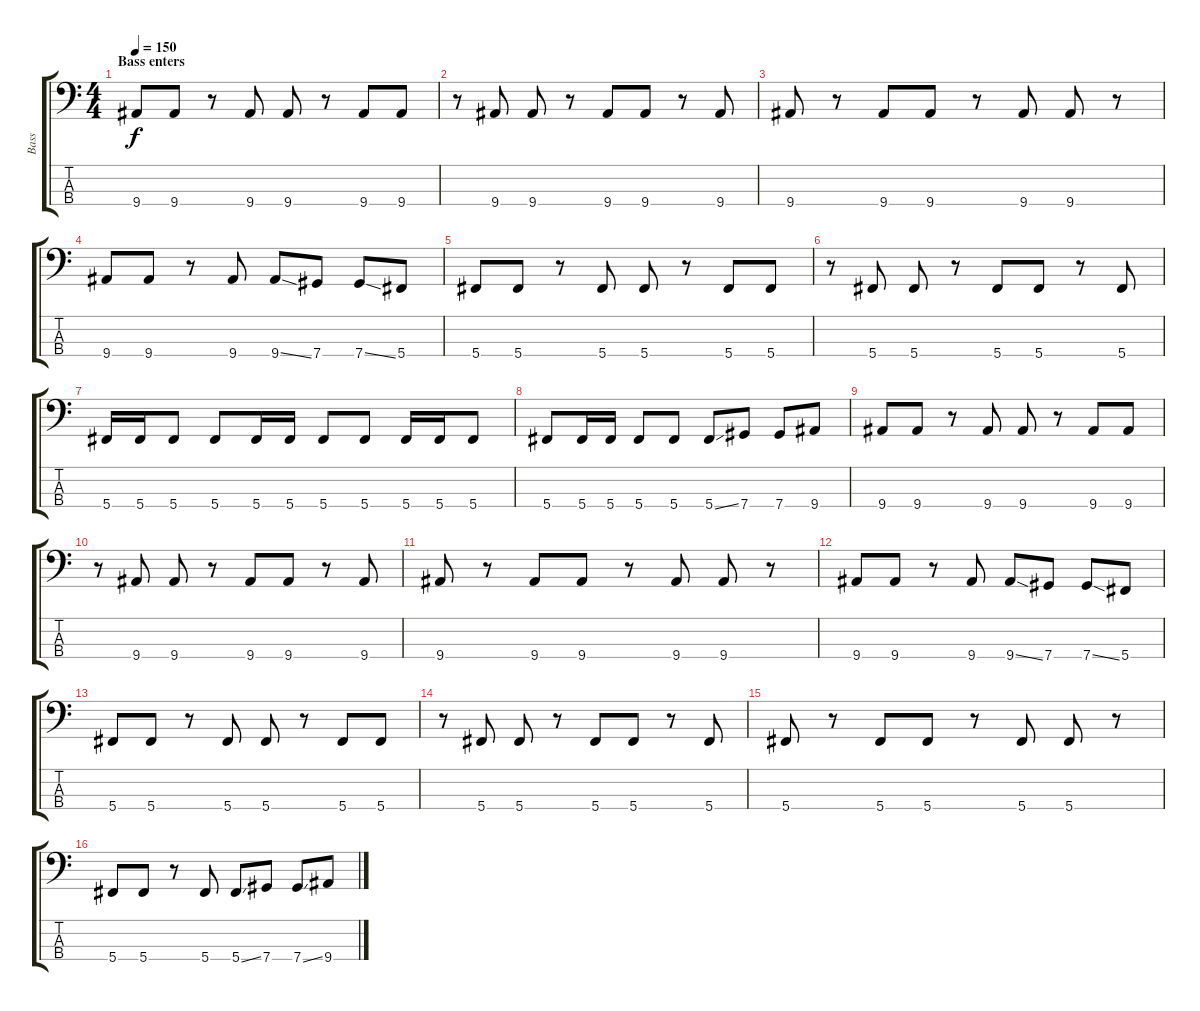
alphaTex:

\track ("Bass" "Bass") {instrument electricbassfinger}
\staff {score tabs}
\tuning (Gb2 Db2 Ab1 Db1) {hide}
\ts (4 4)
\section ("" "Bass enters")
\tempo 150
\clef f4
\ks c
9.4.8{dy f} 9.4.8 r.8 9.4.8 9.4.8 r.8 9.4.8 9.4.8 |
r.8 9.4.8 9.4.8 r.8 9.4.8 9.4.8 r.8 9.4.8 |
9.4.8 r.8 9.4.8 9.4.8 r.8 9.4.8 9.4.8 r.8 |
9.4.8 9.4.8 r.8 9.4.8 9.4{ss}.8 7.4.8 7.4{ss}.8 5.4.8 |
5.4.8 5.4.8 r.8 5.4.8 5.4.8 r.8 5.4.8 5.4.8 |
r.8 5.4.8 5.4.8 r.8 5.4.8 5.4.8 r.8 5.4.8 |
5.4.16 5.4.16 5.4.8 5.4.8 5.4.16 5.4.16 5.4.8 5.4.8 5.4.16 5.4.16 5.4.8 |
5.4.8 5.4.16 5.4.16 5.4.8 5.4.8 5.4{ss}.8 7.4.8 7.4.8 9.4.8 |
9.4.8 9.4.8 r.8 9.4.8 9.4.8 r.8 9.4.8 9.4.8 |
r.8 9.4.8 9.4.8 r.8 9.4.8 9.4.8 r.8 9.4.8 |
9.4.8 r.8 9.4.8 9.4.8 r.8 9.4.8 9.4.8 r.8 |
9.4.8 9.4.8 r.8 9.4.8 9.4{ss}.8 7.4.8 7.4{ss}.8 5.4.8 |
5.4.8 5.4.8 r.8 5.4.8 5.4.8 r.8 5.4.8 5.4.8 |
r.8 5.4.8 5.4.8 r.8 5.4.8 5.4.8 r.8 5.4.8 |
5.4.8 r.8 5.4.8 5.4.8 r.8 5.4.8 5.4.8 r.8 |
5.4.8 5.4.8 r.8 5.4.8 5.4{ss}.8 7.4.8 7.4{ss}.8 9.4.8
